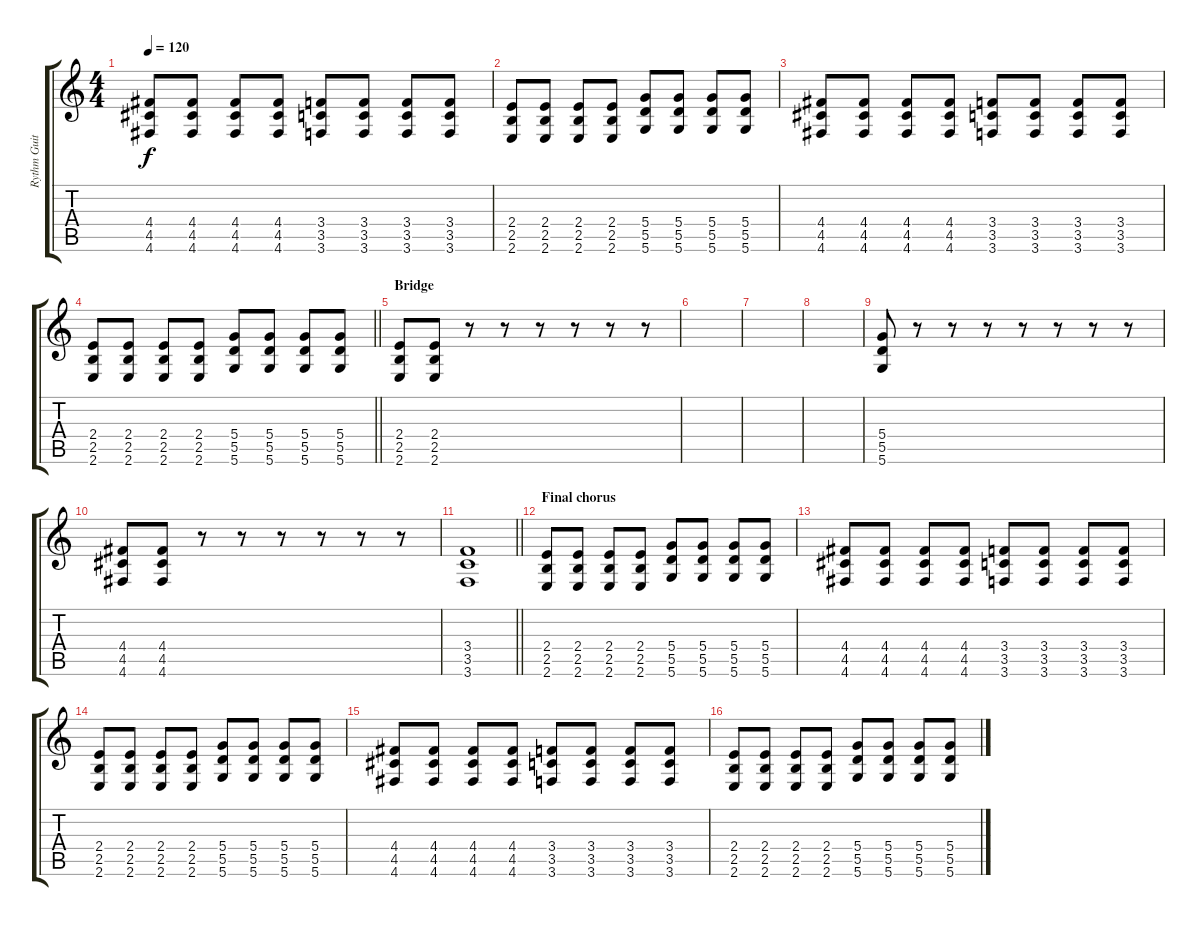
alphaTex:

\track ("Rythm Guitar(Patrick Stump)" "Rythm Guit") {instrument overdrivenguitar}
\staff {score tabs}
\tuning (E4 B3 G3 D3 A2 D2) {hide}
\ts (4 4)
\tempo 120
\clef g2
\ks c
(4.4 4.5 4.6).8{dy f} (4.4 4.5 4.6).8 (4.4 4.5 4.6).8 (4.4 4.5 4.6).8 (3.4 3.5 3.6).8 (3.4 3.5 3.6).8 (3.4 3.5 3.6).8 (3.4 3.5 3.6).8 |
(2.4 2.5 2.6).8 (2.4 2.5 2.6).8 (2.4 2.5 2.6).8 (2.4 2.5 2.6).8 (5.4 5.5 5.6).8 (5.4 5.5 5.6).8 (5.4 5.5 5.6).8 (5.4 5.5 5.6).8 |
(4.4 4.5 4.6).8 (4.4 4.5 4.6).8 (4.4 4.5 4.6).8 (4.4 4.5 4.6).8 (3.4 3.5 3.6).8 (3.4 3.5 3.6).8 (3.4 3.5 3.6).8 (3.4 3.5 3.6).8 |
\barLineRight lightlight
(2.4 2.5 2.6).8 (2.4 2.5 2.6).8 (2.4 2.5 2.6).8 (2.4 2.5 2.6).8 (5.4 5.5 5.6).8 (5.4 5.5 5.6).8 (5.4 5.5 5.6).8 (5.4 5.5 5.6).8 |
\section ("" "Bridge")
(2.4 2.5 2.6).8 (2.4 2.5 2.6).8 r.8 r.8 r.8 r.8 r.8 r.8 |
|
|
|
(5.4 5.5 5.6).8 r.8 r.8 r.8 r.8 r.8 r.8 r.8 |
(4.4 4.5 4.6).8 (4.4 4.5 4.6).8 r.8 r.8 r.8 r.8 r.8 r.8 |
\barLineRight lightlight
(3.4 3.5 3.6).1 |
\section ("" "Final chorus")
(2.4 2.5 2.6).8 (2.4 2.5 2.6).8 (2.4 2.5 2.6).8 (2.4 2.5 2.6).8 (5.4 5.5 5.6).8 (5.4 5.5 5.6).8 (5.4 5.5 5.6).8 (5.4 5.5 5.6).8 |
(4.4 4.5 4.6).8 (4.4 4.5 4.6).8 (4.4 4.5 4.6).8 (4.4 4.5 4.6).8 (3.4 3.5 3.6).8 (3.4 3.5 3.6).8 (3.4 3.5 3.6).8 (3.4 3.5 3.6).8 |
(2.4 2.5 2.6).8 (2.4 2.5 2.6).8 (2.4 2.5 2.6).8 (2.4 2.5 2.6).8 (5.4 5.5 5.6).8 (5.4 5.5 5.6).8 (5.4 5.5 5.6).8 (5.4 5.5 5.6).8 |
(4.4 4.5 4.6).8 (4.4 4.5 4.6).8 (4.4 4.5 4.6).8 (4.4 4.5 4.6).8 (3.4 3.5 3.6).8 (3.4 3.5 3.6).8 (3.4 3.5 3.6).8 (3.4 3.5 3.6).8 |
(2.4 2.5 2.6).8 (2.4 2.5 2.6).8 (2.4 2.5 2.6).8 (2.4 2.5 2.6).8 (5.4 5.5 5.6).8 (5.4 5.5 5.6).8 (5.4 5.5 5.6).8 (5.4 5.5 5.6).8
